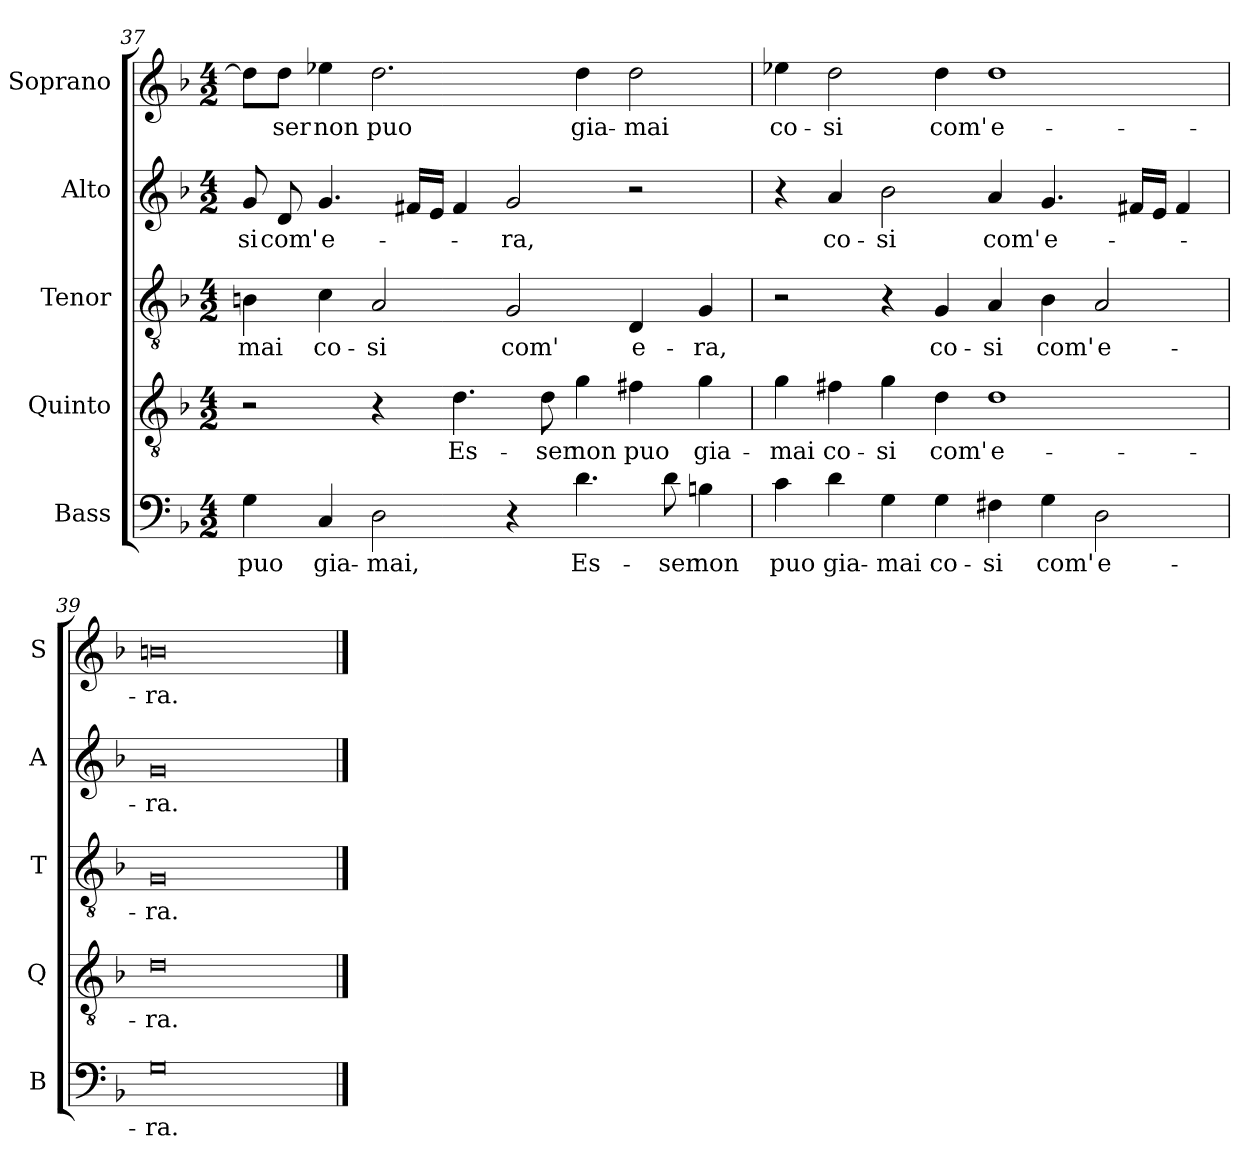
**kern	**text	**kern	**text	**kern	**text	**kern	**text	**kern	**text
*part5	*part5	*part4	*part4	*part3	*part3	*part2	*part2	*part1	*part1
*staff5	*staff5	*staff4	*staff4	*staff3	*staff3	*staff2	*staff2	*staff1	*staff1
*I"Bass	*	*I"Quinto	*	*I"Tenor	*	*I"Alto	*	*I"Soprano	*
*I'B	*	*I'Q	*	*I'T	*	*I'A	*	*I'S	*
!!LO:LB:g=z
*clefF4	*	*clefGv2	*	*clefGv2	*	*clefG2	*	*clefG2	*
*k[b-]	*	*k[b-]	*	*k[b-]	*	*k[b-]	*	*k[b-]	*
*F:	*	*F:	*	*F:	*	*F:	*	*F:	*
*M4/2	*	*M4/2	*	*M4/2	*	*M4/2	*	*M4/2	*
=37	=37	=37	=37	=37	=37	=37	=37	=37	=37
!	!LO:LY:b	!	!	!	!LO:LY:b	!	!LO:LY:b	!	!
4G\	puo	2r	.	4Bn\	-mai	8g/	-si	8dd\L]	.
!	!	!	!	!	!	!	!LO:LY:b	!	!LO:LY:b
.	.	.	.	.	.	8d/	com'	8dd\J	-ser
!	!LO:LY:b	!	!	!	!LO:LY:b	!	!LO:LY:b	!	!LO:LY:b
4C/	gia-	.	.	4c\	co-	4.g/	e-	4ee-X\	non
!	!LO:LY:b	!	!	!	!LO:LY:b	!	!	!	!LO:LY:b
2D\	-mai,	4r	.	2A/	-si	.	.	2.dd\	puo
.	.	.	.	.	.	16f#X/LL	.	.	.
.	.	.	.	.	.	16e/JJ	.	.	.
!	!	!	!LO:LY:b	!	!	!	!	!	!
.	.	4.d\	Es-	.	.	4f#/	.	.	.
!	!	!	!	!	!LO:LY:b	!	!LO:LY:b	!	!
4r	.	.	.	2G/	com'	2g/	-ra,	.	.
!	!	!	!LO:LY:b	!	!	!	!	!	!
.	.	8d\	-ser	.	.	.	.	.	.
!	!LO:LY:b	!	!LO:LY:b	!	!	!	!	!	!LO:LY:b
4.d\	Es-	4g\	non	.	.	.	.	4dd\	gia-
!	!	!	!LO:LY:b	!	!LO:LY:b	!	!	!	!LO:LY:b
.	.	4f#X\	puo	4D/	e-	2r	.	2dd\	-mai
!	!LO:LY:b	!	!	!	!	!	!	!	!
8d\	-ser	.	.	.	.	.	.	.	.
!	!LO:LY:b	!	!LO:LY:b	!	!LO:LY:b	!	!	!	!
4Bn\	non	4g\	gia-	4G/	-ra,	.	.	.	.
=38	=38	=38	=38	=38	=38	=38	=38	=38	=38
!	!LO:LY:b	!	!LO:LY:b	!	!	!	!	!	!LO:LY:b
4c\	puo	4g\	-mai	2r	.	4r	.	4ee-X\	co-
!	!LO:LY:b	!	!LO:LY:b	!	!	!	!LO:LY:b	!	!LO:LY:b
4d\	gia-	4f#X\	co-	.	.	4a/	co-	2dd\	-si
!	!LO:LY:b	!	!LO:LY:b	!	!	!	!LO:LY:b	!	!
4G\	-mai	4g\	-si	4r	.	2b-\	-si	.	.
!	!LO:LY:b	!	!LO:LY:b	!	!LO:LY:b	!	!	!	!LO:LY:b
4G\	co-	4d\	com'	4G/	co-	.	.	4dd\	com'
!	!LO:LY:b	!	!LO:LY:b	!	!LO:LY:b	!	!LO:LY:b	!	!LO:LY:b
4F#X\	-si	1d	e-	4A/	-si	4a/	com'	1dd	e-
!	!LO:LY:b	!	!	!	!LO:LY:b	!	!LO:LY:b	!	!
4G\	com'	.	.	4B-\	com'	4.g/	e-	.	.
!	!LO:LY:b	!	!	!	!LO:LY:b	!	!	!	!
2D\	e-	.	.	2A/	e-	.	.	.	.
.	.	.	.	.	.	16f#X/LL	.	.	.
.	.	.	.	.	.	16e/JJ	.	.	.
.	.	.	.	.	.	4f#/	.	.	.
=39	=39	=39	=39	=39	=39	=39	=39	=39	=39
!	!LO:LY:b	!	!LO:LY:b	!	!LO:LY:b	!	!LO:LY:b	!	!LO:LY:b
0G	-ra.	0d	-ra.	0G	-ra.	0g	-ra.	0bn	-ra.
==	==	==	==	==	==	==	==	==	==
*-	*-	*-	*-	*-	*-	*-	*-	*-	*-
